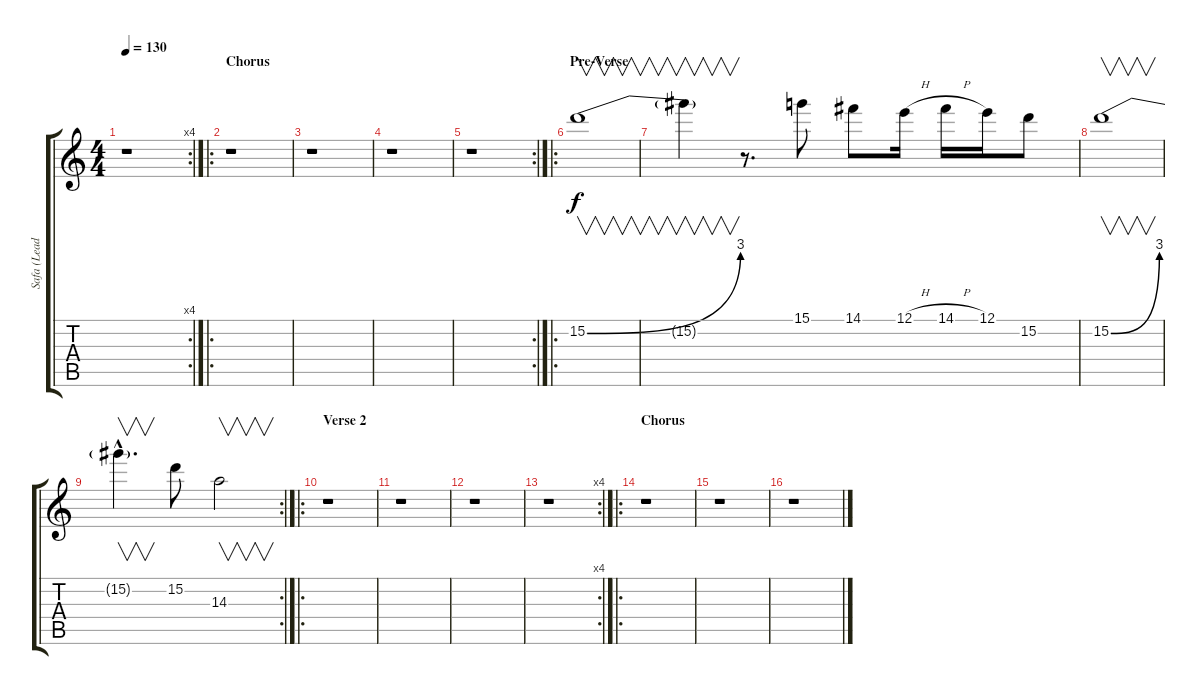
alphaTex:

\track ("Safa (Lead)" "Safa (Lead") {instrument distortionguitar}
\staff {score tabs}
\tuning (E4 B3 G3 D3 A2 E2) {hide}
\rc 4
\ts (4 4)
\tempo 130
\clef g2
\ks c
r.1{dy f} |
\ro
\section ("" "Chorus")
r.1 |
r.1 |
r.1 |
\rc 2
r.1 |
\ro
\section ("" "Pre-Verse")
15.2{be (bend 0 0 60 12)}.1{v} |
15.2{t}.4{v} r.8{d} 15.1.8 14.1.8 12.1{h}.16 14.1{h}.16 12.1.16 15.2.8 |
15.2{be (bend 0 0 60 12)}.1{v} |
\rc 2
15.2{hac t}.4{v d} 15.2.8 14.3.2{v} |
\ro
\section ("" "Verse 2")
r.1 |
r.1 |
r.1 |
\rc 4
r.1 |
\ro
\section ("" "Chorus")
r.1 |
r.1 |
r.1
